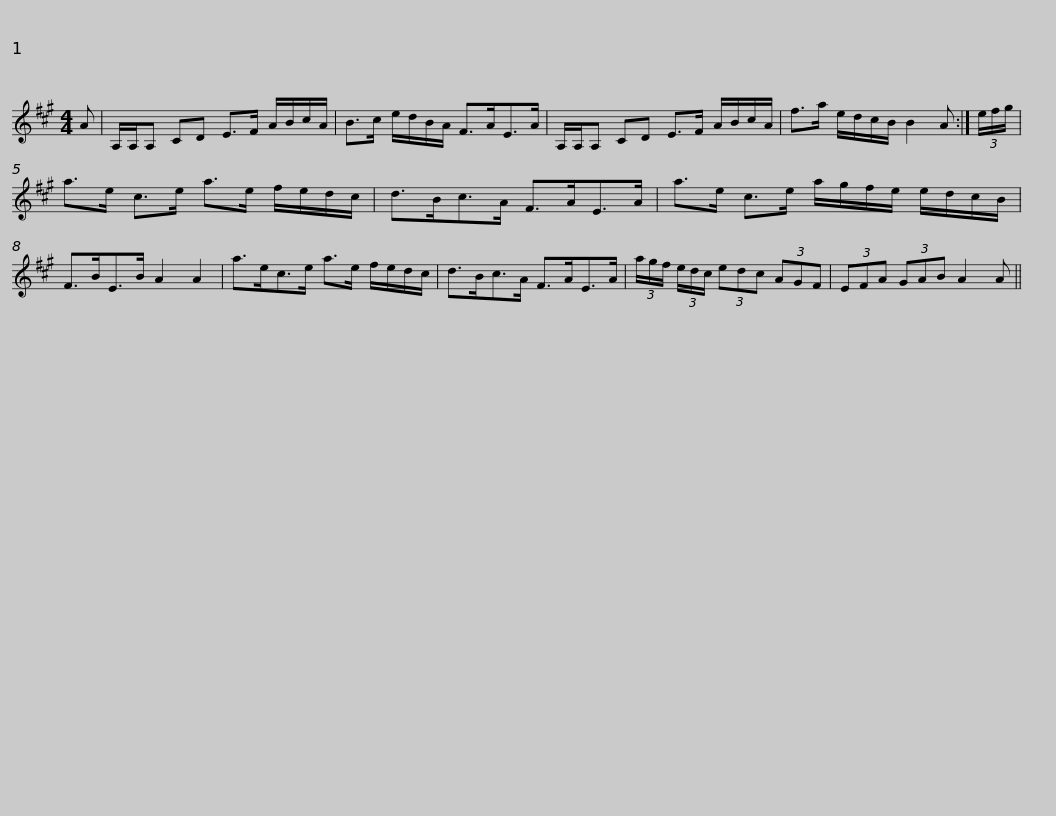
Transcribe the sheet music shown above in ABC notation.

X:1
L:1/8
M:4/4
I:linebreak $
K:A
V:1 treble
V:1
 A | A,/A,/A, CD E>F A/B/c/A/ | B>c e/d/B/A/ F>AE>A | A,/A,/A, CD E>F A/B/c/A/ |$ f>a e/d/c/B/ B2 A :| %5
 (3e/f/g/ | a>e c>e a>e f/e/d/c/ | d>Bc>A F>AE>A |$ a>e c>e a/g/f/e/ e/d/c/B/ | F>BE>B A2 A2 | %10
 a>ec>e a>e f/e/d/c/ | d>Bc>A F>AE>A |$ (3a/g/f/ (3e/d/c/ (3edc (3AGF | (3EFA (3GAB A2 A || %14
